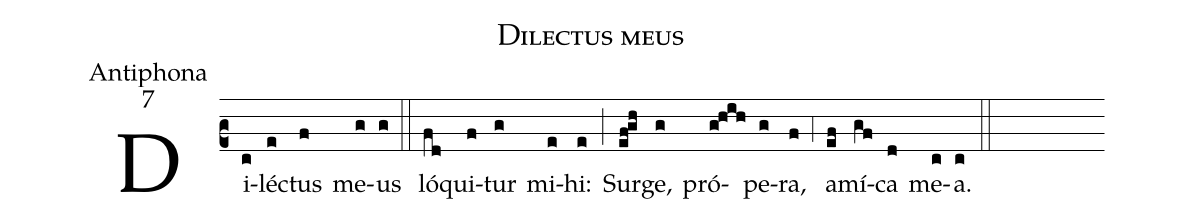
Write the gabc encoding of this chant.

name:Dilectus meus;
office-part:Antiphona;
mode:7;
%%
(c2) Di(c)lé(e)ctus(f) me(g)us(g) (::)
ló(fd)qui(f)tur(g) mi(e)hi:(e) (;) Sur(ef!gh)ge,(g) pró(g!hih)pe(g)ra,(f) (,4) a(ef)mí(gf)ca(d) me(c)a.(c) (::)
